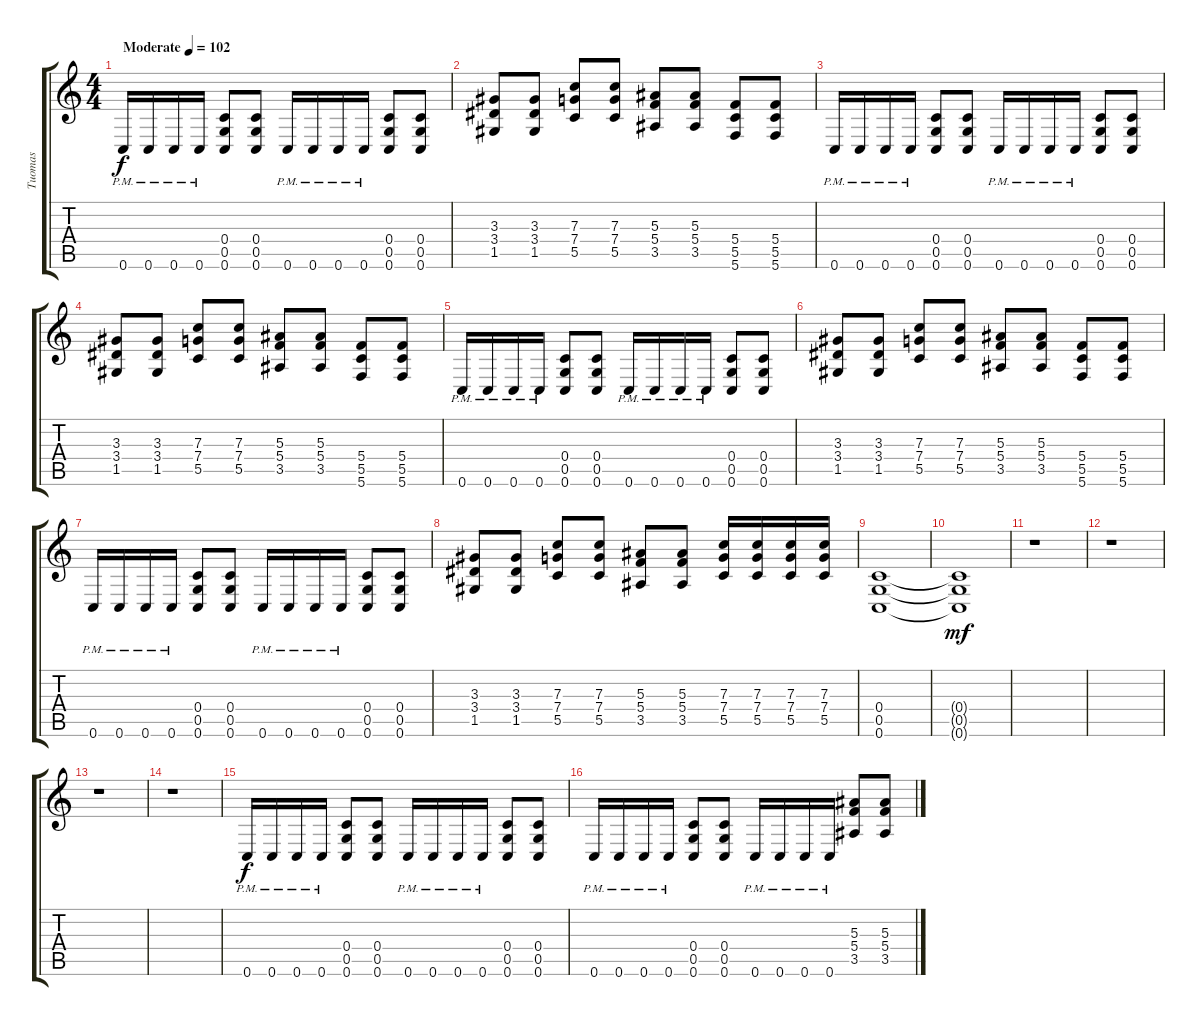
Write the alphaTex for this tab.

\track ("Tuomas" "Tuomas") {instrument distortionguitar}
\staff {score tabs}
\tuning (D4 A3 F3 C3 G2 C2) {hide}
\ts (4 4)
\tempo (102 "Moderate")
\clef g2
\ks c
0.6{pm}.16{dy f instrument distortionguitar} 0.6{pm}.16 0.6{pm}.16 0.6{pm}.16 (0.4 0.5 0.6).8 (0.4 0.5 0.6).8 0.6{pm}.16 0.6{pm}.16 0.6{pm}.16 0.6{pm}.16 (0.4 0.5 0.6).8 (0.4 0.5 0.6).8 |
(3.3 3.4 1.5).8 (3.3 3.4 1.5).8 (7.3 7.4 5.5).8 (7.3 7.4 5.5).8 (5.3 5.4 3.5).8 (5.3 5.4 3.5).8 (5.4 5.5 5.6).8 (5.4 5.5 5.6).8 |
0.6{pm}.16 0.6{pm}.16 0.6{pm}.16 0.6{pm}.16 (0.4 0.5 0.6).8 (0.4 0.5 0.6).8 0.6{pm}.16 0.6{pm}.16 0.6{pm}.16 0.6{pm}.16 (0.4 0.5 0.6).8 (0.4 0.5 0.6).8 |
(3.3 3.4 1.5).8 (3.3 3.4 1.5).8 (7.3 7.4 5.5).8 (7.3 7.4 5.5).8 (5.3 5.4 3.5).8 (5.3 5.4 3.5).8 (5.4 5.5 5.6).8 (5.4 5.5 5.6).8 |
0.6{pm}.16 0.6{pm}.16 0.6{pm}.16 0.6{pm}.16 (0.4 0.5 0.6).8 (0.4 0.5 0.6).8 0.6{pm}.16 0.6{pm}.16 0.6{pm}.16 0.6{pm}.16 (0.4 0.5 0.6).8 (0.4 0.5 0.6).8 |
(3.3 3.4 1.5).8 (3.3 3.4 1.5).8 (7.3 7.4 5.5).8 (7.3 7.4 5.5).8 (5.3 5.4 3.5).8 (5.3 5.4 3.5).8 (5.4 5.5 5.6).8 (5.4 5.5 5.6).8 |
0.6{pm}.16 0.6{pm}.16 0.6{pm}.16 0.6{pm}.16 (0.4 0.5 0.6).8 (0.4 0.5 0.6).8 0.6{pm}.16 0.6{pm}.16 0.6{pm}.16 0.6{pm}.16 (0.4 0.5 0.6).8 (0.4 0.5 0.6).8 |
(3.3 3.4 1.5).8 (3.3 3.4 1.5).8 (7.3 7.4 5.5).8 (7.3 7.4 5.5).8 (5.3 5.4 3.5).8 (5.3 5.4 3.5).8 (7.3 7.4 5.5).16 (7.3 7.4 5.5).16 (7.3 7.4 5.5).16 (7.3 7.4 5.5).16 |
(0.4 0.5 0.6).1 |
(0.4{t} 0.5{t} 0.6{t}).1{dy mf} |
r.1 |
r.1 |
r.1 |
r.1 |
0.6{pm}.16{dy f} 0.6{pm}.16 0.6{pm}.16 0.6{pm}.16 (0.4 0.5 0.6).8 (0.4 0.5 0.6).8 0.6{pm}.16 0.6{pm}.16 0.6{pm}.16 0.6{pm}.16 (0.4 0.5 0.6).8 (0.4 0.5 0.6).8 |
0.6{pm}.16 0.6{pm}.16 0.6{pm}.16 0.6{pm}.16 (0.4 0.5 0.6).8 (0.4 0.5 0.6).8 0.6{pm}.16 0.6{pm}.16 0.6{pm}.16 0.6{pm}.16 (5.3 5.4 3.5).8 (5.3 5.4 3.5).8
